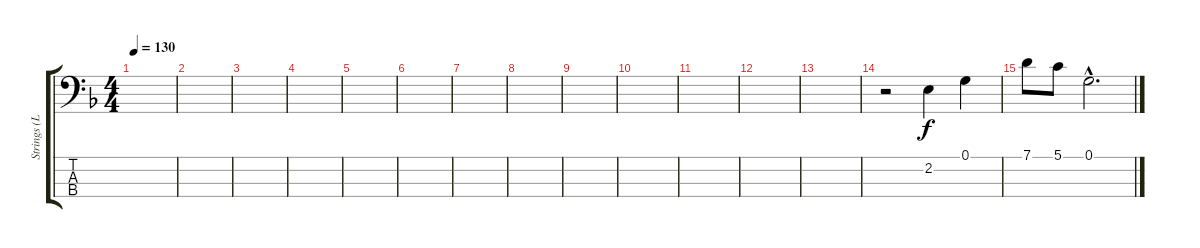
\track ("Strings (Low)" "Strings (L") {instrument contrabass}
\staff {score tabs}
\tuning (G2 D2 A1 E1) {hide}
\ts (4 4)
\tempo 130
\clef f4
\ks f
|
|
|
|
|
|
|
|
|
|
|
|
|
r.2 2.2.4 0.1.4 |
7.1.8 5.1.8 0.1{hac}.2{d}
